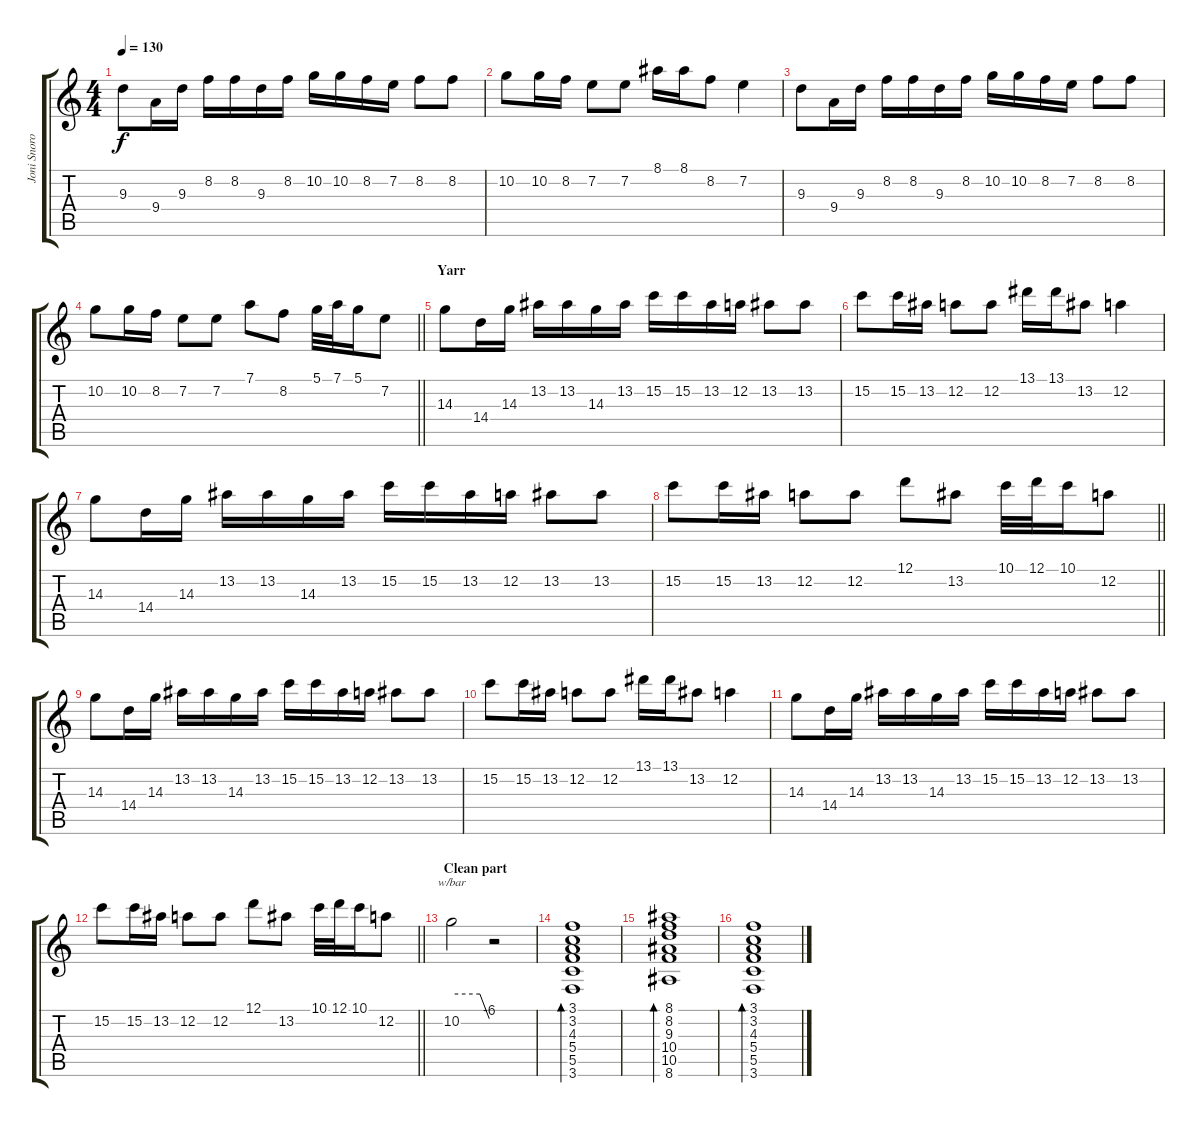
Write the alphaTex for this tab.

\track ("Joni Snoro - Guitar" "Joni Snoro") {instrument distortionguitar}
\staff {score tabs}
\tuning (D4 A3 F3 C3 G2 D2) {hide}
\ts (4 4)
\tempo 130
\clef g2
\ks c
9.3.8{dy f} 9.4.16 9.3.16 8.2.16 8.2.16 9.3.16 8.2.16 10.2.16 10.2.16 8.2.16 7.2.16 8.2.8 8.2.8 |
10.2.8 10.2.16 8.2.16 7.2.8 7.2.8 8.1.16 8.1.16 8.2.8 7.2.4 |
9.3.8 9.4.16 9.3.16 8.2.16 8.2.16 9.3.16 8.2.16 10.2.16 10.2.16 8.2.16 7.2.16 8.2.8 8.2.8 |
\barLineRight lightlight
10.2.8 10.2.16 8.2.16 7.2.8 7.2.8 7.1.8 8.2.8 5.1.32 7.1.32 5.1.16 7.2.8 |
\section ("" "Yarr")
14.3.8 14.4.16 14.3.16 13.2.16 13.2.16 14.3.16 13.2.16 15.2.16 15.2.16 13.2.16 12.2.16 13.2.8 13.2.8 |
15.2.8 15.2.16 13.2.16 12.2.8 12.2.8 13.1.16 13.1.16 13.2.8 12.2.4 |
14.3.8 14.4.16 14.3.16 13.2.16 13.2.16 14.3.16 13.2.16 15.2.16 15.2.16 13.2.16 12.2.16 13.2.8 13.2.8 |
\barLineRight lightlight
15.2.8 15.2.16 13.2.16 12.2.8 12.2.8 12.1.8 13.2.8 10.1.32 12.1.32 10.1.16 12.2.8 |
14.3.8 14.4.16 14.3.16 13.2.16 13.2.16 14.3.16 13.2.16 15.2.16 15.2.16 13.2.16 12.2.16 13.2.8 13.2.8 |
15.2.8 15.2.16 13.2.16 12.2.8 12.2.8 13.1.16 13.1.16 13.2.8 12.2.4 |
14.3.8 14.4.16 14.3.16 13.2.16 13.2.16 14.3.16 13.2.16 15.2.16 15.2.16 13.2.16 12.2.16 13.2.8 13.2.8 |
\barLineRight lightlight
15.2.8 15.2.16 13.2.16 12.2.8 12.2.8 12.1.8 13.2.8 10.1.32 12.1.32 10.1.16 12.2.8 |
\section ("" "Clean part")
10.2.2{tbe (custom default 0 0 45 0 60 -24)} r.2 |
(3.1 3.2 4.3 5.4 5.5 3.6).1{bd 60 instrument acousticguitarsteel} |
(8.1 8.2 9.3 10.4 10.5 8.6).1{bd 60} |
(3.1 3.2 4.3 5.4 5.5 3.6).1{bd 60}
